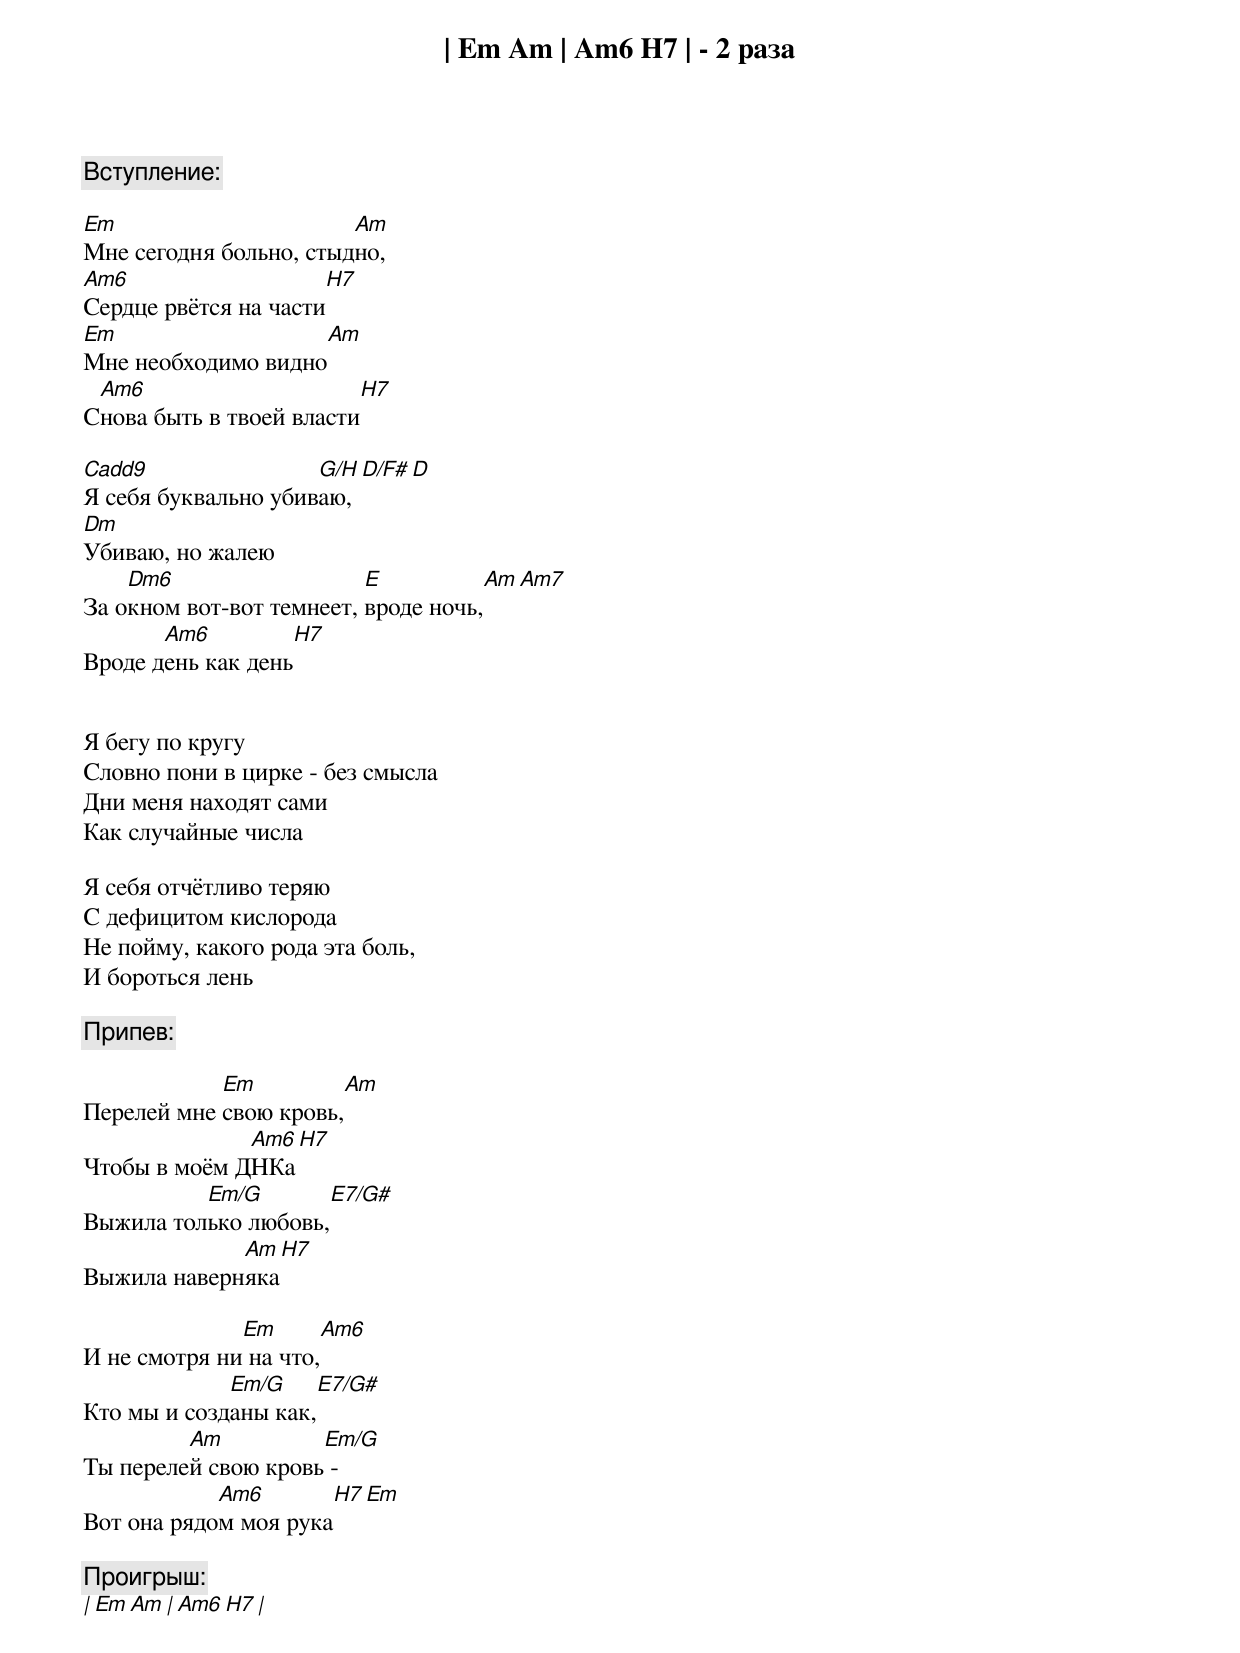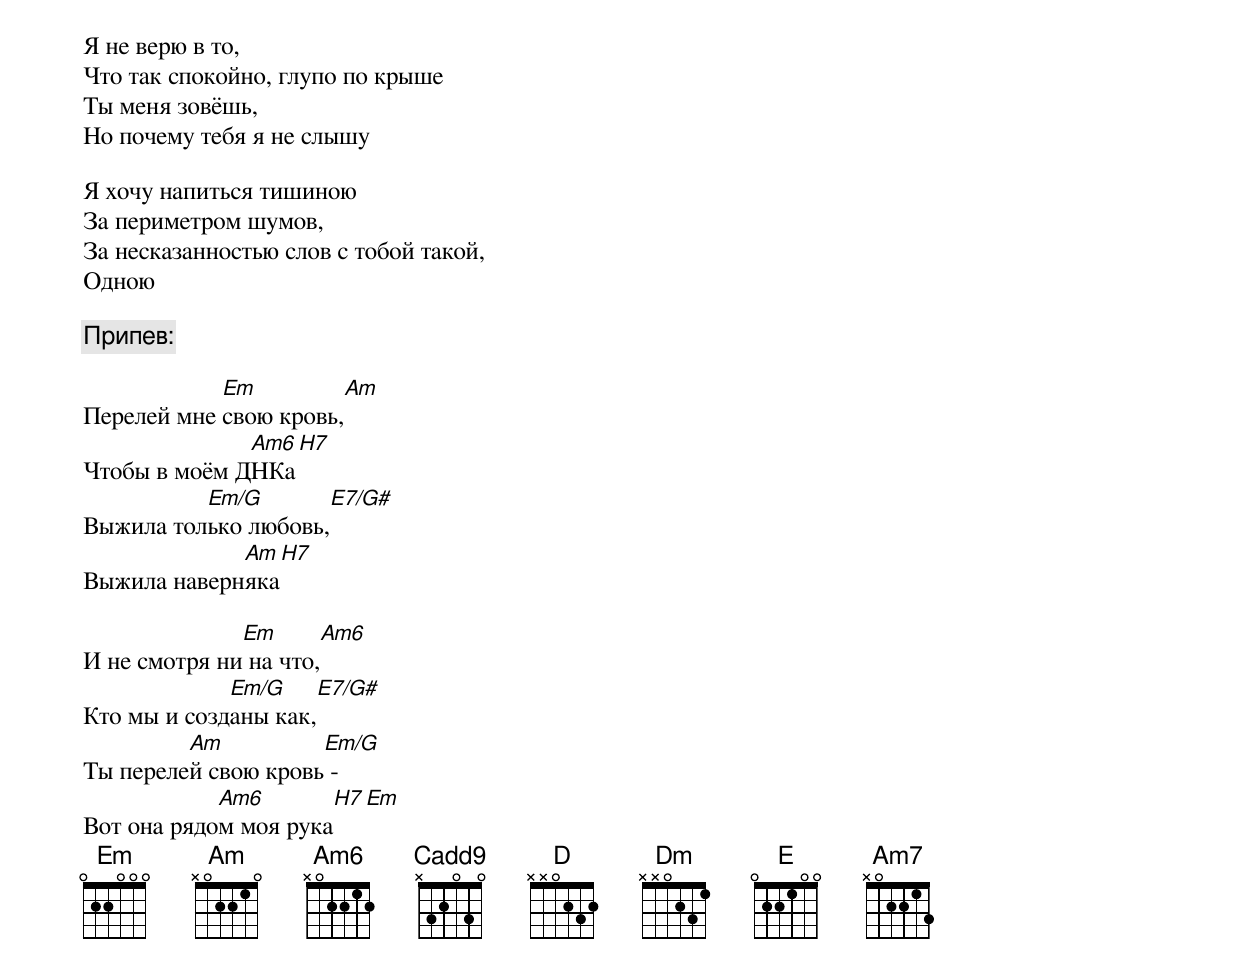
[Вступление]:
| Em Am | Am6 H7 | - 2 раза

Em                      Am
Мне сегодня больно, стыдно,
Am6                      H7
Сердце рвётся на части
Em                   Am
Мне необходимо видно
 Am6                         H7
Снова быть в твоей власти

Cadd9                G/H           D/F#  D
Я себя буквально убиваю,
Dm
Убиваю, но жалею
    Dm6                   E               Am     Am7
За окном вот-вот темнеет, вроде ночь,
       Am6          H7
Вроде день как день


Я бегу по кругу
Словно пони в цирке - без смысла
Дни меня находят сами
Как случайные числа

Я себя отчётливо теряю
С дефицитом кислорода
Не пойму, какого рода эта боль,
И бороться лень

[Припев]:

            Em          Am
Перелей мне свою кровь,
              Am6      H7
Чтобы в моём ДНКа
          Em/G        E7/G#
Выжила только любовь,
             Am         H7
Выжила наверняка

              Em          Am6
И не смотря ни на что,
             Em/G      E7/G#
Кто мы и созданы как,
         Am          Em/G
Ты перелей свою кровь -
            Am6       H7  Em
Вот она рядом моя рука

[Проигрыш]:
| Em Am | Am6 H7 |

Я не верю в то,
Что так спокойно, глупо по крыше
Ты меня зовёшь,
Но почему тебя я не слышу

Я хочу напиться тишиною
За периметром шумов,
За несказанностью слов с тобой такой,
Одною

[Припев]:

            Em          Am
Перелей мне свою кровь,
              Am6      H7
Чтобы в моём ДНКа
          Em/G        E7/G#
Выжила только любовь,
             Am         H7
Выжила наверняка

              Em          Am6
И не смотря ни на что,
             Em/G      E7/G#
Кто мы и созданы как,
         Am          Em/G
Ты перелей свою кровь -
            Am6       H7  Em
Вот она рядом моя рука
